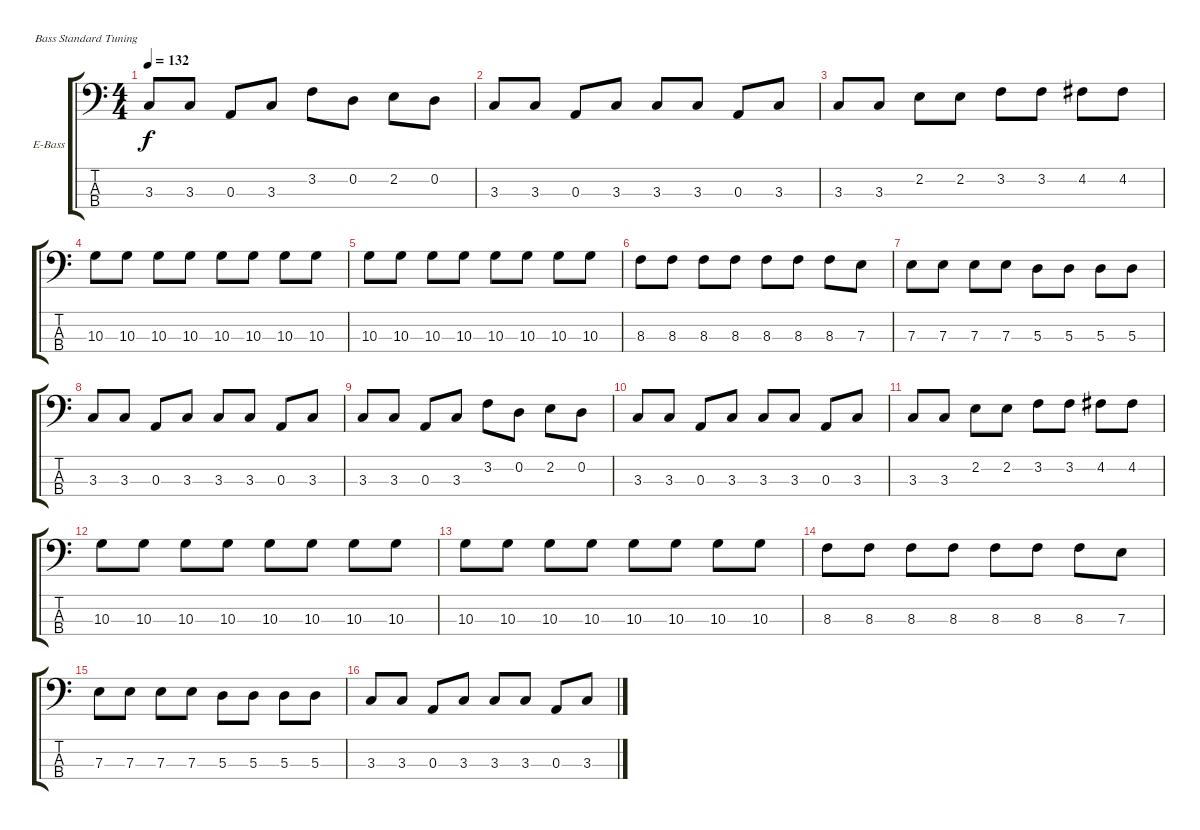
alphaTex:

\bracketExtendMode groupsimilarinstruments
\firstSystemTrackNameOrientation horizontal
\otherSystemsTrackNameOrientation horizontal
\track ("Bass" "E-Bass") {instrument electricbasspick}
\staff {score tabs}
\tuning (G2 D2 A1 E1)
\ts (4 4)
\tempo 132
\clef f4
\ks c
3.3.8{dy f} 3.3.8 0.3.8 3.3.8 3.2.8 0.2.8 2.2.8 0.2.8 |
3.3.8 3.3.8 0.3.8 3.3.8 3.3.8 3.3.8 0.3.8 3.3.8 |
3.3.8 3.3.8 2.2.8 2.2.8 3.2.8 3.2.8 4.2.8 4.2.8 |
10.3.8 10.3.8 10.3.8 10.3.8 10.3.8 10.3.8 10.3.8 10.3.8 |
10.3.8 10.3.8 10.3.8 10.3.8 10.3.8 10.3.8 10.3.8 10.3.8 |
8.3.8 8.3.8 8.3.8 8.3.8 8.3.8 8.3.8 8.3.8 7.3.8 |
7.3.8 7.3.8 7.3.8 7.3.8 5.3.8 5.3.8 5.3.8 5.3.8 |
3.3.8 3.3.8 0.3.8 3.3.8 3.3.8 3.3.8 0.3.8 3.3.8 |
3.3.8 3.3.8 0.3.8 3.3.8 3.2.8 0.2.8 2.2.8 0.2.8 |
3.3.8 3.3.8 0.3.8 3.3.8 3.3.8 3.3.8 0.3.8 3.3.8 |
3.3.8 3.3.8 2.2.8 2.2.8 3.2.8 3.2.8 4.2.8 4.2.8 |
10.3.8 10.3.8 10.3.8 10.3.8 10.3.8 10.3.8 10.3.8 10.3.8 |
10.3.8 10.3.8 10.3.8 10.3.8 10.3.8 10.3.8 10.3.8 10.3.8 |
8.3.8 8.3.8 8.3.8 8.3.8 8.3.8 8.3.8 8.3.8 7.3.8 |
7.3.8 7.3.8 7.3.8 7.3.8 5.3.8 5.3.8 5.3.8 5.3.8 |
3.3.8 3.3.8 0.3.8 3.3.8 3.3.8 3.3.8 0.3.8 3.3.8
